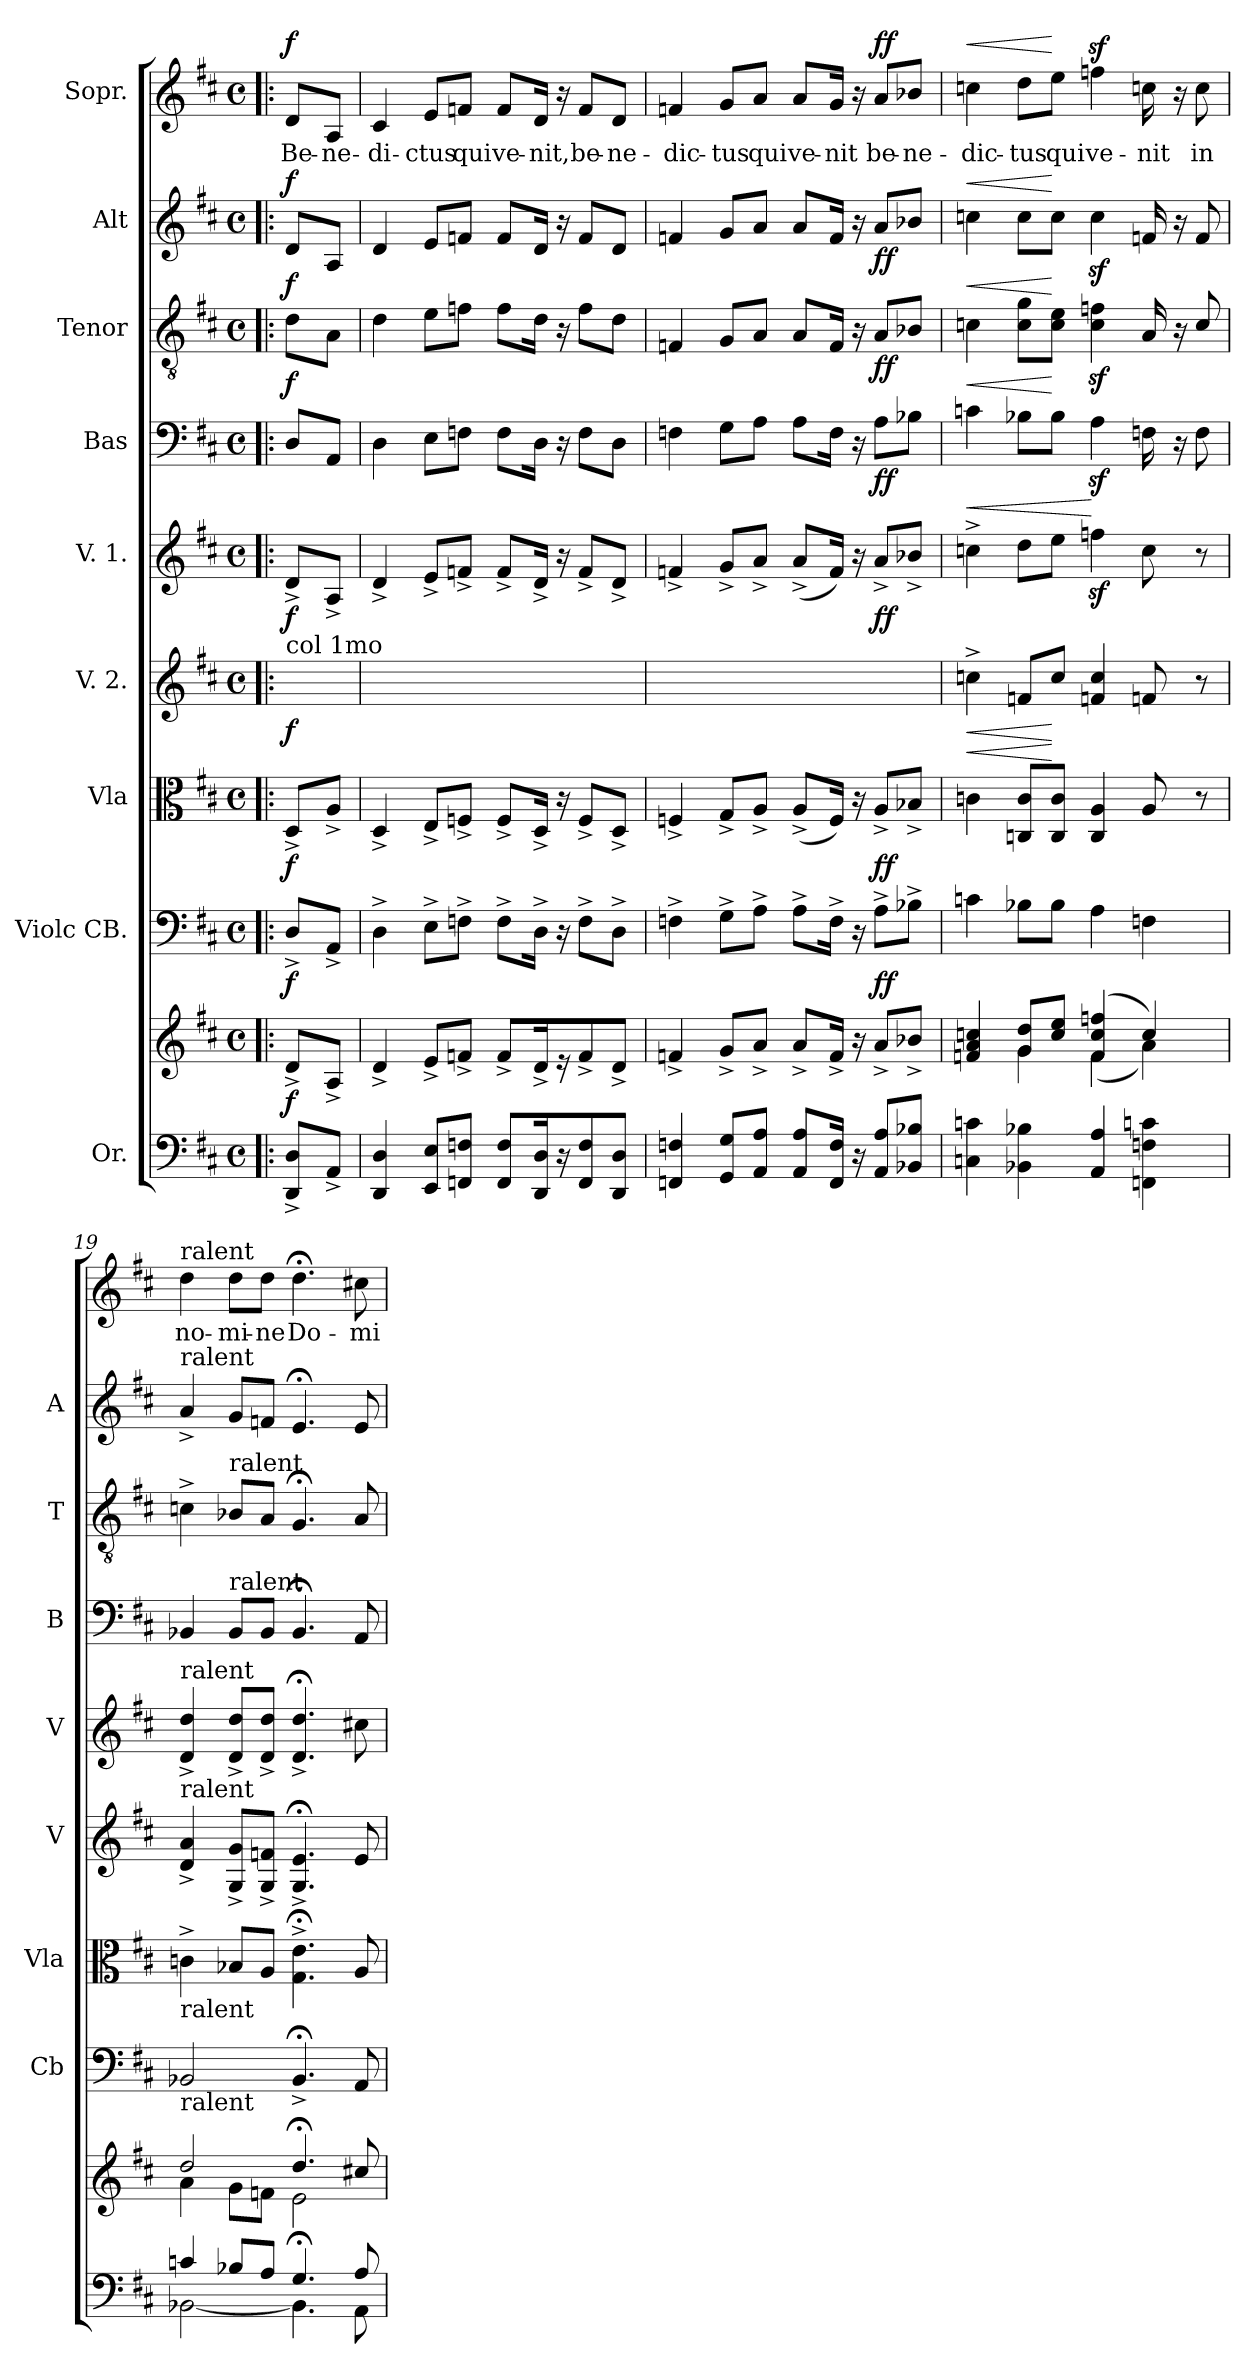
**kern	**kern	**dynam	**kern	**dynam	**kern	**dynam	**kern	**dynam	**kern	**dynam	**kern	**dynam	**kern	**dynam	**kern	**dynam	**kern	**text	**dynam
*part9	*part9	*part9	*part8	*part8	*part7	*part7	*part6	*part6	*part5	*part5	*part4	*part4	*part3	*part3	*part2	*part2	*part1	*part1	*part1
*staff10	*staff9	*staff9/10	*staff8	*staff8	*staff7	*staff7	*staff6	*staff6	*staff5	*staff5	*staff4	*staff4	*staff3	*staff3	*staff2	*staff2	*staff1	*staff1	*staff1
*I"Or.	*	*	*I"Violc CB.	*	*I"Vla	*	*I"V. 2.	*	*I"V. 1.	*	*I"Bas	*	*I"Tenor	*	*I"Alt	*	*I"Sopr.	*	*
*	*	*	*I'Cb	*	*I'Vla	*	*I'V	*	*I'V	*	*I'B	*	*I'T	*	*I'A	*	*	*	*
*clefF4	*clefG2	*	*clefF4	*	*clefC3	*	*clefG2	*	*clefG2	*	*clefF4	*	*clefGv2	*	*clefG2	*	*clefG2	*	*
*k[f#c#]	*k[f#c#]	*	*k[f#c#]	*	*k[f#c#]	*	*k[f#c#]	*	*k[f#c#]	*	*k[f#c#]	*	*k[f#c#]	*	*k[f#c#]	*	*k[f#c#]	*	*
*M4/4	*M4/4	*	*M4/4	*	*M4/4	*	*M4/4	*	*M4/4	*	*M4/4	*	*M4/4	*	*M4/4	*	*M4/4	*	*
*met(c)	*met(c)	*	*met(c)	*	*met(c)	*	*met(c)	*	*met(c)	*	*met(c)	*	*met(c)	*	*met(c)	*	*met(c)	*	*
=!|:	=!|:	=!|:	=!|:	=!|:	=!|:	=!|:	=!|:	=!|:	=!|:	=!|:	=!|:	=!|:	=!|:	=!|:	=!|:	=!|:	=!|:	=!|:	=!|:
!	!	!	!	!	!	!	!LO:TX:a:t=col 1mo	!	!	!	!	!	!	!	!	!	!	!	!
!	!	!	!	!	!	!	!	!	!	!	!	!LO:DY:a	!	!LO:DY:a	!	!LO:DY:a	!	!	!LO:DY:a
8DD^/ 8D^/L	8d^/L	f	8D^/L	f	8D^/L	f	8d^/Lyy	f	8d^/L	f	8D/L	f	8d\L	f	8d/L	f	8d/L	Be-	f
8AA^/J	8A^/J	.	8AA^/J	.	8A^/J	.	8A^/Jyy	.	8A^/J	.	8AA/J	.	8A\J	.	8A/J	.	8A/J	-ne-	.
=16	=16	=16	=16	=16	=16	=16	=16	=16	=16	=16	=16	=16	=16	=16	=16	=16	=16	=16	=16
4DD/ 4D/	4d^/	.	4D^\	.	4D^/	.	4d^/yy	.	4d^/	.	4D\	.	4d\	.	4d/	.	4c#/	-di-	.
8EE/ 8E/L	8e^/L	.	8E^\L	.	8E^/L	.	8e^/Lyy	.	8e^/L	.	8E\L	.	8e\L	.	8e/L	.	8e/L	-ctus	.
8FFn/ 8Fn/J	8fn^/J	.	8Fn^\J	.	8Fn^/J	.	8fn^/Jyy	.	8fn^/J	.	8Fn\J	.	8fn\J	.	8fn/J	.	8fn/J	qui	.
8FF/ 8F/L	8f^/L	.	8F^\L	.	8F^/L	.	8f^/Lyy	.	8f^/L	.	8F\L	.	8f\L	.	8f/L	.	8f/L	ve-	.
16DD/ 16D/K	16d^/K	.	16D^\Jk	.	16D^/Jk	.	16d^/Jkyy	.	16d^/Jk	.	16D\Jk	.	16d\Jk	.	16d/Jk	.	16d/Jk	-nit,	.
16r	16r	.	16r	.	16r	.	16ryy	.	16r	.	16r	.	16r	.	16r	.	16r	.	.
8FF/ 8F/	8f^/	.	8F^\L	.	8F^/L	.	8f^/Lyy	.	8f^/L	.	8F\L	.	8f\L	.	8f/L	.	8f/L	be-	.
8DD/ 8D/J	8d^/J	.	8D^\J	.	8D^/J	.	8d^/Jyy	.	8d^/J	.	8D\J	.	8d\J	.	8d/J	.	8d/J	-ne-	.
=17	=17	=17	=17	=17	=17	=17	=17	=17	=17	=17	=17	=17	=17	=17	=17	=17	=17	=17	=17
4FFn/ 4Fn/	4fn^/	.	4Fn^\	.	4Fn^/	.	4fn^/yy	.	4fn^/	.	4Fn\	.	4Fn/	.	4fn/	.	4fn/	-dic-	.
8GG/ 8G/L	8g^/L	.	8G^\L	.	8G^/L	.	8g^/Lyy	.	8g^/L	.	8G\L	.	8G/L	.	8g/L	.	8g/L	-tus	.
8AA/ 8A/J	8a^/J	.	8A^\J	.	8A^/J	.	8a^/Jyy	.	8a^/J	.	8A\J	.	8A/J	.	8a/J	.	8a/J	qui	.
8AA/ 8A/L	8a^/L	.	8A^\L	.	(8A^/L	.	8a^/Lyy	.	(8a^/L	.	8A\L	.	8A/L	.	8a/L	.	8a/L	ve-	.
16FF/ 16F/Jk	16f^/Jk	.	16F^\Jk	.	16F/Jk)	.	16f/Jkyy	.	16f/Jk)	.	16F\Jk	.	16F/Jk	.	16f/Jk	.	16g/Jk	-nit	.
16r	16r	.	16r	.	16r	.	16ryy	.	16r	.	16r	.	16r	.	16r	.	16r	.	.
!	!	!	!	!	!	!	!	!	!	!	!	!	!	!	!	!	!	!	!LO:DY:b
8AA/ 8A/L	8a^/L	.	8A^\L	ff	8A^/L	ff	8a^/Lyy	.	8a^/L	ff	8A\L	ff	8A/L	ff	8a/L	ff	8a/L	be-	ff
8BB-X/ 8B-X/J	8b-X^/J	.	8B-X^\J	.	8B-X^/J	.	8b-X^/Jyy	.	8b-X^/J	.	8B-X\J	.	8B-X/J	.	8b-X/J	.	8b-X/J	-ne-	.
=18	=18	=18	=18	=18	=18	=18	=18	=18	=18	=18	=18	=18	=18	=18	=18	=18	=18	=18	=18
*	*^	*	*	*	*	*	*	*	*	*	*	*	*	*	*	*	*	*	*
!	!	!	!	!	!	!	!LO:HP:a	!	!LO:HP:b	!	!LO:HP:a	!	!LO:HP:a	!	!LO:HP:a	!	!LO:HP:a	!	!	!LO:HP:a
4Cn\ 4cn\	4fn/ 4a/ 4ccn/	4ryy	.	4cn\	.	4cn\	<	4ccn^\	<	4ccn^\	<	4cn\	<	4cn\	<	4ccn\	<	4ccn\	-dic-	<
4BB-X\ 4B-X\	8g/ 8dd/L	4g\	.	8B-X\L	.	8Cn/ 8c/L	.	8fn/L	.	8dd\L	.	8B-X\L	.	8c\ 8g\L	.	8cc\L	.	8dd\L	-tus	.
.	8cc/ 8ee/J	.	.	8B-\J	.	8C/ 8c/J	[	8cc/J	[	8ee\J	.	8B-\J	[	8c\ 8e\J	[	8cc\J	[	8ee\J	qui	[
4AA/ 4A/	(4f/ 4cc/ 4ffn/	(4f\	.	4A\	.	4C/ 4A/	.	4fn/ 4cc/	.	4ffnz\	[	4Az\	.	4cz\ 4fnz\	.	4ccz\	.	4ffnz<\	ve-	.
4FFn\ 4Fn\ 4cn\	4cc/)	4a\)	.	4Fn\	.	8A/	.	8fn/	.	8cc\	.	16Fn\	.	16A/	.	16fn/	.	16ccn\	-nit	.
.	.	.	.	.	.	.	.	.	.	.	.	16r	.	16r	.	16r	.	16r	.	.
.	.	.	.	.	.	8r	.	8r	.	8r	.	8F\	.	8c/	.	8f/	.	8cc\	in	.
=19	=19	=19	=19	=19	=19	=19	=19	=19	=19	=19	=19	=19	=19	=19	=19	=19	=19	=19	=19	=19
*^	*	*	*	*	*	*	*	*	*	*	*	*	*	*	*	*	*	*	*	*
!	!	!	!	!	!	!	!	!	!	!	!	!	!	!	!	!	!	!	!LO:TX:a:t=ralent	!	!
!	!	!	!	!	!	!	!	!	!	!	!	!	!	!	!	!	!LO:TX:a:t=ralent	!	!	!	!
!	!	!	!	!	!	!	!	!	!	!	!LO:TX:a:t=ralent	!	!	!	!	!	!	!	!	!	!
!	!	!	!	!	!	!	!	!	!LO:TX:a:t=ralent	!	!	!	!	!	!	!	!	!	!	!	!
!	!	!	!	!	!	!	!LO:TX:b:t=ralent	!	!	!	!	!	!	!	!	!	!	!	!	!	!
!	!	!	!	!	!LO:TX:b:t=ralent	!	!	!	!	!	!	!	!	!	!	!	!	!	!	!	!
4cn/	[2BB-X\	2dd/	4a\	.	2BB-X/	.	4cn^\	.	4d^/ 4a^/	.	4d^/ 4dd^/	.	4BB-X/	.	4cn^\	.	4a^/	.	4dd\	no-	.
!	!	!	!	!	!	!	!	!	!	!	!	!	!	!	!LO:TX:a:t=ralent	!	!	!	!	!	!
!	!	!	!	!	!	!	!	!	!	!	!	!	!LO:TX:a:t=ralent	!	!	!	!	!	!	!	!
8B-X/L	.	.	8g\L	.	.	.	8B-X/L	.	8G^/ 8g^/L	.	8d^/ 8dd^/L	.	8BB-/L	.	8B-X/L	.	8g/L	.	8dd\L	-mi-	.
8A/J	.	.	8fn\J	.	.	.	8A/J	.	8G^/ 8fn^/J	.	8d^/ 8dd^/J	.	8BB-/J	.	8A/J	.	8fn/J	.	8dd\J	-ne	.
4.G;</	4.BB-\]	4.dd;</	2e\	.	4.BB-;<^/	.	4.G;<^<\ 4.e;<^<\	.	4.G;<^/ 4.e;<^/	.	4.d;<^/ 4.dd;<^/	.	4.BB-;</	.	4.G;</	.	4.e;</	.	4.dd;<\	Do-	.
8A/	8AA\	8cc#X/	.	.	8AA/	.	8A/	.	8e/	.	8cc#X\	.	8AA/	.	8A/	.	8e/	.	8cc#X\	-mi-	.
*v	*v	*	*	*	*	*	*	*	*	*	*	*	*	*	*	*	*	*	*	*	*
*	*v	*v	*	*	*	*	*	*	*	*	*	*	*	*	*	*	*	*	*	*
=	=	=	=	=	=	=	=	=	=	=	=	=	=	=	=	=	=	=	=
*-	*-	*-	*-	*-	*-	*-	*-	*-	*-	*-	*-	*-	*-	*-	*-	*-	*-	*-	*-
